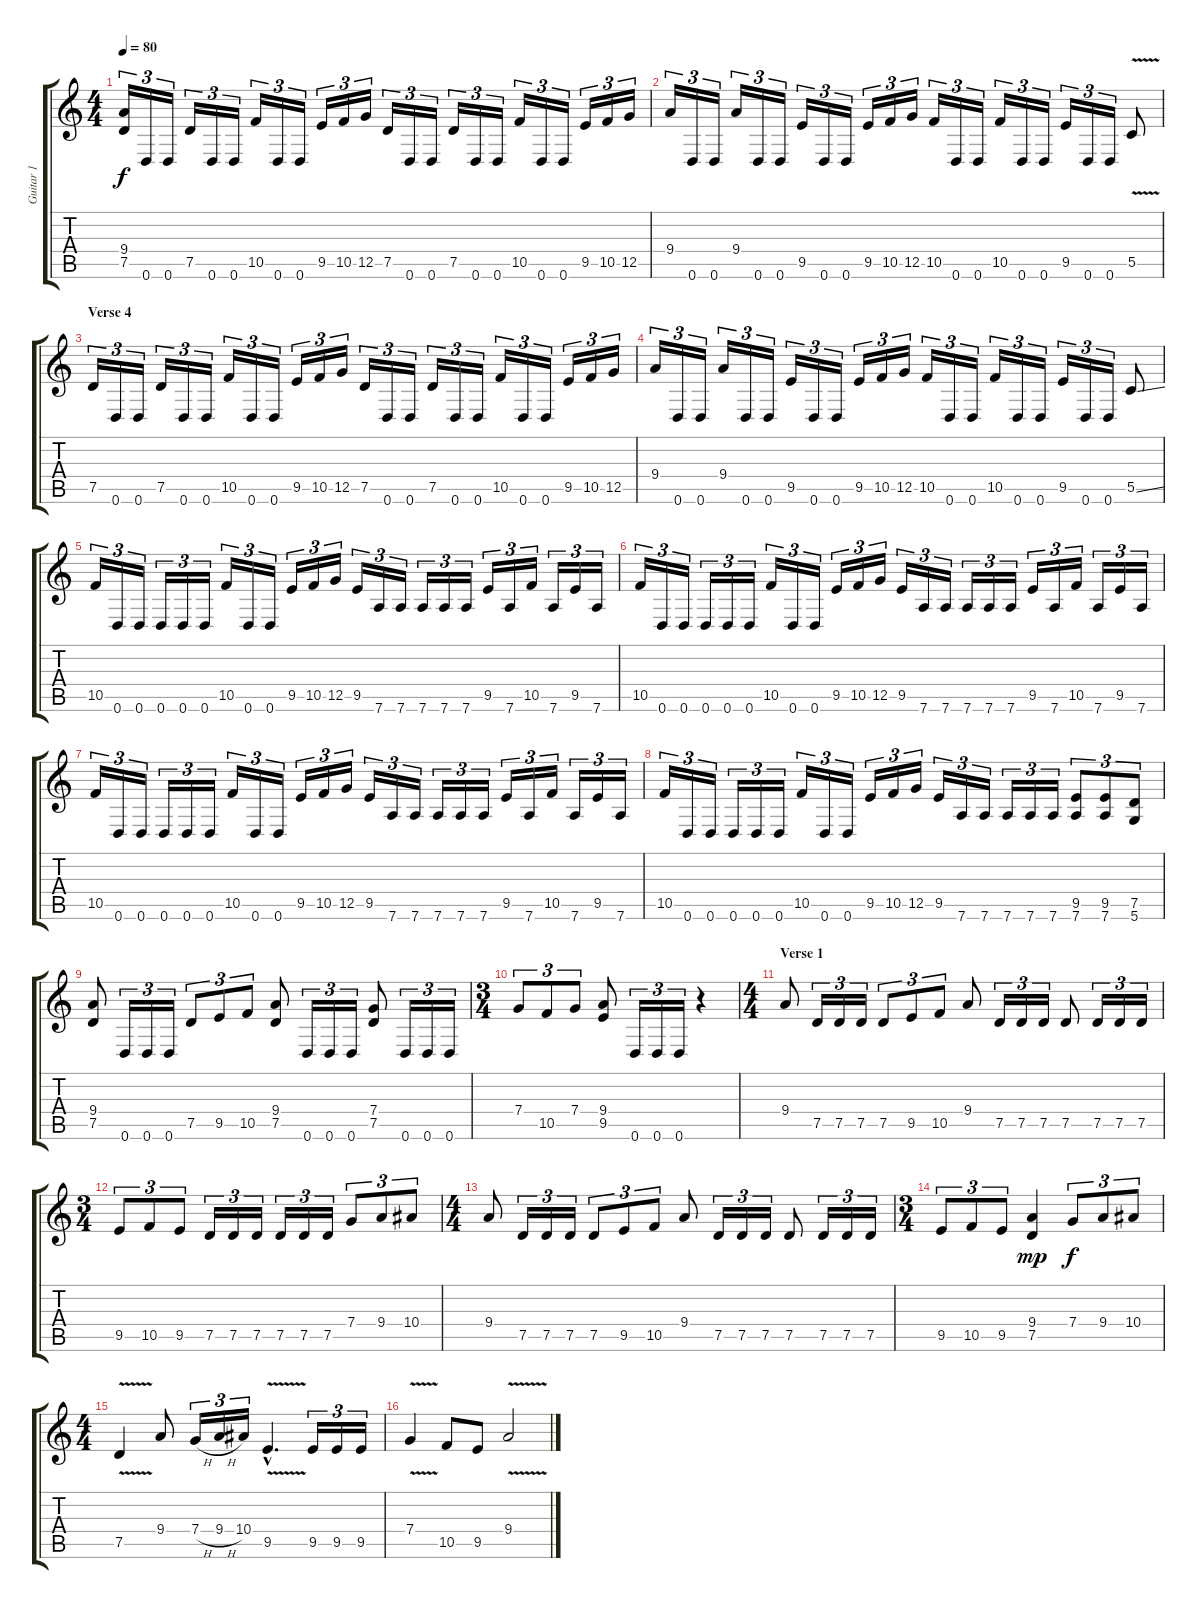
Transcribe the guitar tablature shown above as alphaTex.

\track ("Guitar 1" "Guitar 1") {instrument distortionguitar}
\staff {score tabs}
\tuning (D4 A3 F3 C3 G2 D2) {hide}
\ts (4 4)
\tempo 80
\clef g2
\ks c
(9.4 7.5).16{tu (3 2) dy f} 0.6.16{tu (3 2)} 0.6.16{tu (3 2)} 7.5.16{tu (3 2)} 0.6.16{tu (3 2)} 0.6.16{tu (3 2)} 10.5.16{tu (3 2)} 0.6.16{tu (3 2)} 0.6.16{tu (3 2)} 9.5.16{tu (3 2)} 10.5.16{tu (3 2)} 12.5.16{tu (3 2)} 7.5.16{tu (3 2)} 0.6.16{tu (3 2)} 0.6.16{tu (3 2)} 7.5.16{tu (3 2)} 0.6.16{tu (3 2)} 0.6.16{tu (3 2)} 10.5.16{tu (3 2)} 0.6.16{tu (3 2)} 0.6.16{tu (3 2)} 9.5.16{tu (3 2)} 10.5.16{tu (3 2)} 12.5.16{tu (3 2)} |
9.4.16{tu (3 2)} 0.6.16{tu (3 2)} 0.6.16{tu (3 2)} 9.4.16{tu (3 2)} 0.6.16{tu (3 2)} 0.6.16{tu (3 2)} 9.5.16{tu (3 2)} 0.6.16{tu (3 2)} 0.6.16{tu (3 2)} 9.5.16{tu (3 2)} 10.5.16{tu (3 2)} 12.5.16{tu (3 2)} 10.5.16{tu (3 2)} 0.6.16{tu (3 2)} 0.6.16{tu (3 2)} 10.5.16{tu (3 2)} 0.6.16{tu (3 2)} 0.6.16{tu (3 2)} 9.5.16{tu (3 2)} 0.6.16{tu (3 2)} 0.6.16{tu (3 2)} 5.5{v}.8 |
\section ("" "Verse 4")
7.5.16{tu (3 2)} 0.6.16{tu (3 2)} 0.6.16{tu (3 2)} 7.5.16{tu (3 2)} 0.6.16{tu (3 2)} 0.6.16{tu (3 2)} 10.5.16{tu (3 2)} 0.6.16{tu (3 2)} 0.6.16{tu (3 2)} 9.5.16{tu (3 2)} 10.5.16{tu (3 2)} 12.5.16{tu (3 2)} 7.5.16{tu (3 2)} 0.6.16{tu (3 2)} 0.6.16{tu (3 2)} 7.5.16{tu (3 2)} 0.6.16{tu (3 2)} 0.6.16{tu (3 2)} 10.5.16{tu (3 2)} 0.6.16{tu (3 2)} 0.6.16{tu (3 2)} 9.5.16{tu (3 2)} 10.5.16{tu (3 2)} 12.5.16{tu (3 2)} |
9.4.16{tu (3 2)} 0.6.16{tu (3 2)} 0.6.16{tu (3 2)} 9.4.16{tu (3 2)} 0.6.16{tu (3 2)} 0.6.16{tu (3 2)} 9.5.16{tu (3 2)} 0.6.16{tu (3 2)} 0.6.16{tu (3 2)} 9.5.16{tu (3 2)} 10.5.16{tu (3 2)} 12.5.16{tu (3 2)} 10.5.16{tu (3 2)} 0.6.16{tu (3 2)} 0.6.16{tu (3 2)} 10.5.16{tu (3 2)} 0.6.16{tu (3 2)} 0.6.16{tu (3 2)} 9.5.16{tu (3 2)} 0.6.16{tu (3 2)} 0.6.16{tu (3 2)} 5.5{ss}.8 |
10.5.16{tu (3 2)} 0.6.16{tu (3 2)} 0.6.16{tu (3 2)} 0.6.16{tu (3 2)} 0.6.16{tu (3 2)} 0.6.16{tu (3 2)} 10.5.16{tu (3 2)} 0.6.16{tu (3 2)} 0.6.16{tu (3 2)} 9.5.16{tu (3 2)} 10.5.16{tu (3 2)} 12.5.16{tu (3 2)} 9.5.16{tu (3 2)} 7.6.16{tu (3 2)} 7.6.16{tu (3 2)} 7.6.16{tu (3 2)} 7.6.16{tu (3 2)} 7.6.16{tu (3 2)} 9.5.16{tu (3 2)} 7.6.16{tu (3 2)} 10.5.16{tu (3 2)} 7.6.16{tu (3 2)} 9.5.16{tu (3 2)} 7.6.16{tu (3 2)} |
10.5.16{tu (3 2)} 0.6.16{tu (3 2)} 0.6.16{tu (3 2)} 0.6.16{tu (3 2)} 0.6.16{tu (3 2)} 0.6.16{tu (3 2)} 10.5.16{tu (3 2)} 0.6.16{tu (3 2)} 0.6.16{tu (3 2)} 9.5.16{tu (3 2)} 10.5.16{tu (3 2)} 12.5.16{tu (3 2)} 9.5.16{tu (3 2)} 7.6.16{tu (3 2)} 7.6.16{tu (3 2)} 7.6.16{tu (3 2)} 7.6.16{tu (3 2)} 7.6.16{tu (3 2)} 9.5.16{tu (3 2)} 7.6.16{tu (3 2)} 10.5.16{tu (3 2)} 7.6.16{tu (3 2)} 9.5.16{tu (3 2)} 7.6.16{tu (3 2)} |
10.5.16{tu (3 2)} 0.6.16{tu (3 2)} 0.6.16{tu (3 2)} 0.6.16{tu (3 2)} 0.6.16{tu (3 2)} 0.6.16{tu (3 2)} 10.5.16{tu (3 2)} 0.6.16{tu (3 2)} 0.6.16{tu (3 2)} 9.5.16{tu (3 2)} 10.5.16{tu (3 2)} 12.5.16{tu (3 2)} 9.5.16{tu (3 2)} 7.6.16{tu (3 2)} 7.6.16{tu (3 2)} 7.6.16{tu (3 2)} 7.6.16{tu (3 2)} 7.6.16{tu (3 2)} 9.5.16{tu (3 2)} 7.6.16{tu (3 2)} 10.5.16{tu (3 2)} 7.6.16{tu (3 2)} 9.5.16{tu (3 2)} 7.6.16{tu (3 2)} |
10.5.16{tu (3 2)} 0.6.16{tu (3 2)} 0.6.16{tu (3 2)} 0.6.16{tu (3 2)} 0.6.16{tu (3 2)} 0.6.16{tu (3 2)} 10.5.16{tu (3 2)} 0.6.16{tu (3 2)} 0.6.16{tu (3 2)} 9.5.16{tu (3 2)} 10.5.16{tu (3 2)} 12.5.16{tu (3 2)} 9.5.16{tu (3 2)} 7.6.16{tu (3 2)} 7.6.16{tu (3 2)} 7.6.16{tu (3 2)} 7.6.16{tu (3 2)} 7.6.16{tu (3 2)} (9.5 7.6).8{tu (3 2)} (9.5 7.6).8{tu (3 2)} (7.5 5.6).8{tu (3 2)} |
(9.4 7.5).8 0.6.16{tu (3 2)} 0.6.16{tu (3 2)} 0.6.16{tu (3 2)} 7.5.8{tu (3 2)} 9.5.8{tu (3 2)} 10.5.8{tu (3 2)} (9.4 7.5).8 0.6.16{tu (3 2)} 0.6.16{tu (3 2)} 0.6.16{tu (3 2)} (7.4 7.5).8 0.6.16{tu (3 2)} 0.6.16{tu (3 2)} 0.6.16{tu (3 2)} |
\ts (3 4)
7.4.8{tu (3 2)} 10.5.8{tu (3 2)} 7.4.8{tu (3 2)} (9.4 9.5).8 0.6.16{tu (3 2)} 0.6.16{tu (3 2)} 0.6.16{tu (3 2)} r.4 |
\ts (4 4)
\section ("" "Verse 1")
9.4.8 7.5.16{tu (3 2)} 7.5.16{tu (3 2)} 7.5.16{tu (3 2)} 7.5.8{tu (3 2)} 9.5.8{tu (3 2)} 10.5.8{tu (3 2)} 9.4.8 7.5.16{tu (3 2)} 7.5.16{tu (3 2)} 7.5.16{tu (3 2)} 7.5.8 7.5.16{tu (3 2)} 7.5.16{tu (3 2)} 7.5.16{tu (3 2)} |
\ts (3 4)
9.5.8{tu (3 2)} 10.5.8{tu (3 2)} 9.5.8{tu (3 2)} 7.5.16{tu (3 2)} 7.5.16{tu (3 2)} 7.5.16{tu (3 2)} 7.5.16{tu (3 2)} 7.5.16{tu (3 2)} 7.5.16{tu (3 2)} 7.4.8{tu (3 2)} 9.4.8{tu (3 2)} 10.4.8{tu (3 2)} |
\ts (4 4)
9.4.8 7.5.16{tu (3 2)} 7.5.16{tu (3 2)} 7.5.16{tu (3 2)} 7.5.8{tu (3 2)} 9.5.8{tu (3 2)} 10.5.8{tu (3 2)} 9.4.8 7.5.16{tu (3 2)} 7.5.16{tu (3 2)} 7.5.16{tu (3 2)} 7.5.8 7.5.16{tu (3 2)} 7.5.16{tu (3 2)} 7.5.16{tu (3 2)} |
\ts (3 4)
9.5.8{tu (3 2)} 10.5.8{tu (3 2)} 9.5.8{tu (3 2)} (9.4 7.5).4{dy mp} 7.4.8{tu (3 2) dy f} 9.4.8{tu (3 2)} 10.4.8{tu (3 2)} |
\ts (4 4)
7.5{v}.4 9.4.8 7.4{h}.16{tu (3 2)} 9.4{h}.16{tu (3 2)} 10.4.16{tu (3 2)} 9.5{v hac}.4{d} 9.5.16{tu (3 2)} 9.5.16{tu (3 2)} 9.5.16{tu (3 2)} |
7.4{v}.4 10.5.8 9.5.8 9.4{v}.2
